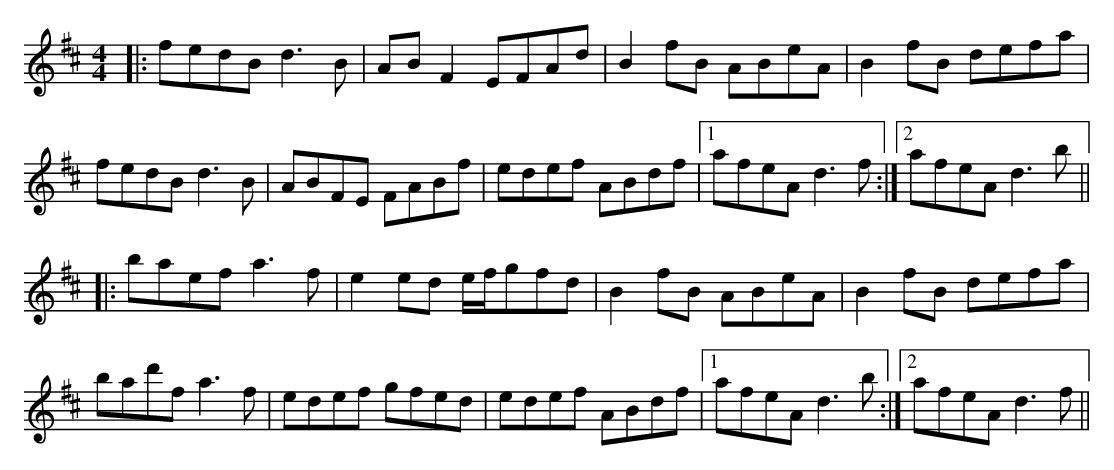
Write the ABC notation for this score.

X:1
M:4/4
K:D
|:fedB d3B|ABF2 EFAd|B2fB ABeA|B2fB defa|
fedB d3B|ABFE FABf|edef ABdf|1 afeA d3f:|2 afeA d3b||
|:baef a3f|e2ed e/f/gfd|B2fB ABeA|B2fB defa|
bad'f a3f|edef gfed|edef ABdf|1 afeA d3b:|2 afeA d3f||
